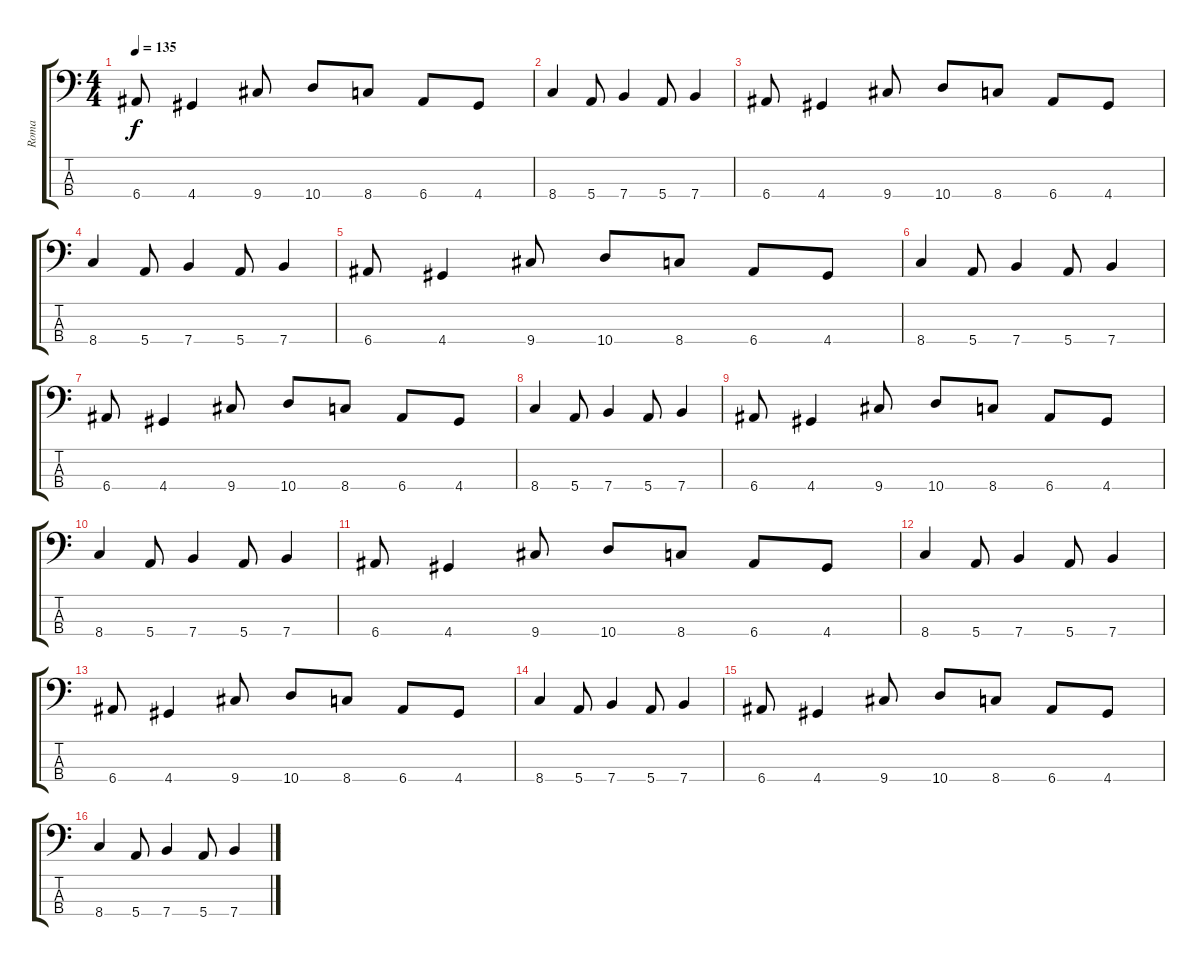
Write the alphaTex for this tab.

\track ("Roma" "Roma") {instrument slapbass1}
\staff {score tabs}
\tuning (G2 D2 A1 E1) {hide}
\ts (4 4)
\tempo 135
\clef f4
\ks c
6.4.8{dy f} 4.4.4 9.4.8 10.4.8 8.4.8 6.4.8 4.4.8 |
8.4.4 5.4.8 7.4.4 5.4.8 7.4.4 |
6.4.8 4.4.4 9.4.8 10.4.8 8.4.8 6.4.8 4.4.8 |
8.4.4 5.4.8 7.4.4 5.4.8 7.4.4 |
6.4.8 4.4.4 9.4.8 10.4.8 8.4.8 6.4.8 4.4.8 |
8.4.4 5.4.8 7.4.4 5.4.8 7.4.4 |
6.4.8 4.4.4 9.4.8 10.4.8 8.4.8 6.4.8 4.4.8 |
8.4.4 5.4.8 7.4.4 5.4.8 7.4.4 |
6.4.8 4.4.4 9.4.8 10.4.8 8.4.8 6.4.8 4.4.8 |
8.4.4 5.4.8 7.4.4 5.4.8 7.4.4 |
6.4.8 4.4.4 9.4.8 10.4.8 8.4.8 6.4.8 4.4.8 |
8.4.4 5.4.8 7.4.4 5.4.8 7.4.4 |
6.4.8 4.4.4 9.4.8 10.4.8 8.4.8 6.4.8 4.4.8 |
8.4.4 5.4.8 7.4.4 5.4.8 7.4.4 |
6.4.8 4.4.4 9.4.8 10.4.8 8.4.8 6.4.8 4.4.8 |
8.4.4 5.4.8 7.4.4 5.4.8 7.4.4
